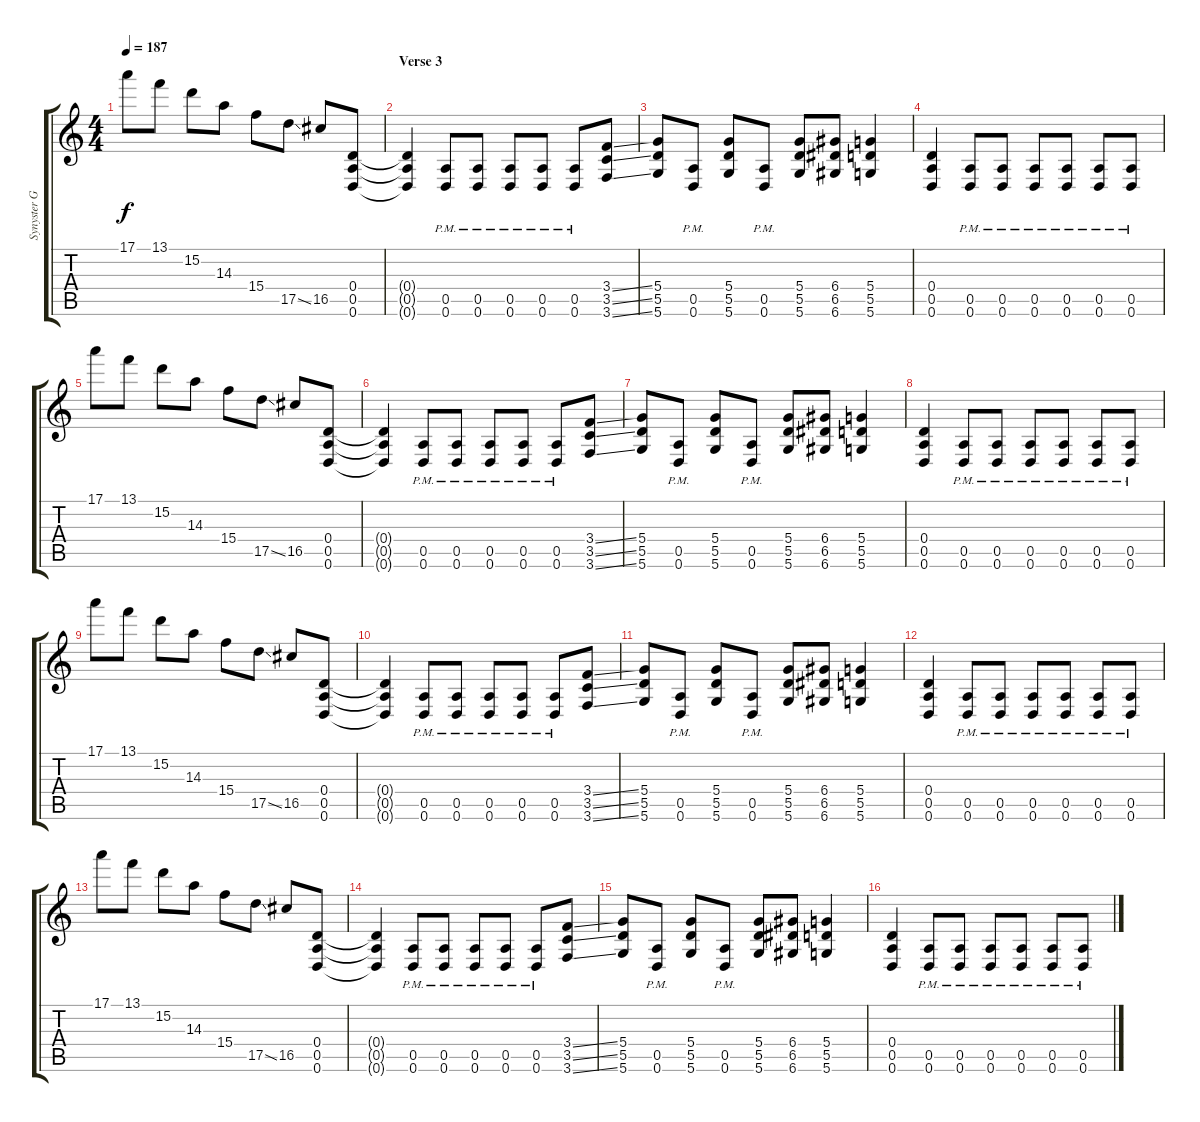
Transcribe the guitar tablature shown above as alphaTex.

\track ("Synyster Gates (Dist. Rhythm)" "Synyster G") {instrument distortionguitar}
\staff {score tabs}
\tuning (E4 B3 G3 D3 A2 D2) {hide}
\ts (4 4)
\tempo 187
\clef g2
\ks c
17.1.8{dy f} 13.1.8 15.2.8 14.3.8 15.4.8 17.5{ss}.8 16.5.8 (0.4 0.5 0.6).8 |
\section ("" "Verse 3")
(0.4{t} 0.5{t} 0.6{t}).4 (0.5{pm} 0.6{pm}).8 (0.5{pm} 0.6{pm}).8 (0.5{pm} 0.6{pm}).8 (0.5{pm} 0.6{pm}).8 (0.5{pm} 0.6{pm}).8 (3.4{ss} 3.5{ss} 3.6{ss}).8 |
(5.4 5.5 5.6).8 (0.5{pm} 0.6{pm}).8 (5.4 5.5 5.6).8 (0.5{pm} 0.6{pm}).8 (5.4 5.5 5.6).8 (6.4 6.5 6.6).8 (5.4 5.5 5.6).4 |
(0.4 0.5 0.6).4 (0.5{pm} 0.6{pm}).8 (0.5{pm} 0.6{pm}).8 (0.5{pm} 0.6{pm}).8 (0.5{pm} 0.6{pm}).8 (0.5{pm} 0.6{pm}).8 (0.5{pm} 0.6{pm}).8 |
17.1.8 13.1.8 15.2.8 14.3.8 15.4.8 17.5{ss}.8 16.5.8 (0.4 0.5 0.6).8 |
(0.4{t} 0.5{t} 0.6{t}).4 (0.5{pm} 0.6{pm}).8 (0.5{pm} 0.6{pm}).8 (0.5{pm} 0.6{pm}).8 (0.5{pm} 0.6{pm}).8 (0.5{pm} 0.6{pm}).8 (3.4{ss} 3.5{ss} 3.6{ss}).8 |
(5.4 5.5 5.6).8 (0.5{pm} 0.6{pm}).8 (5.4 5.5 5.6).8 (0.5{pm} 0.6{pm}).8 (5.4 5.5 5.6).8 (6.4 6.5 6.6).8 (5.4 5.5 5.6).4 |
(0.4 0.5 0.6).4 (0.5{pm} 0.6{pm}).8 (0.5{pm} 0.6{pm}).8 (0.5{pm} 0.6{pm}).8 (0.5{pm} 0.6{pm}).8 (0.5{pm} 0.6{pm}).8 (0.5{pm} 0.6{pm}).8 |
17.1.8 13.1.8 15.2.8 14.3.8 15.4.8 17.5{ss}.8 16.5.8 (0.4 0.5 0.6).8 |
(0.4{t} 0.5{t} 0.6{t}).4 (0.5{pm} 0.6{pm}).8 (0.5{pm} 0.6{pm}).8 (0.5{pm} 0.6{pm}).8 (0.5{pm} 0.6{pm}).8 (0.5{pm} 0.6{pm}).8 (3.4{ss} 3.5{ss} 3.6{ss}).8 |
(5.4 5.5 5.6).8 (0.5{pm} 0.6{pm}).8 (5.4 5.5 5.6).8 (0.5{pm} 0.6{pm}).8 (5.4 5.5 5.6).8 (6.4 6.5 6.6).8 (5.4 5.5 5.6).4 |
(0.4 0.5 0.6).4 (0.5{pm} 0.6{pm}).8 (0.5{pm} 0.6{pm}).8 (0.5{pm} 0.6{pm}).8 (0.5{pm} 0.6{pm}).8 (0.5{pm} 0.6{pm}).8 (0.5{pm} 0.6{pm}).8 |
17.1.8 13.1.8 15.2.8 14.3.8 15.4.8 17.5{ss}.8 16.5.8 (0.4 0.5 0.6).8 |
(0.4{t} 0.5{t} 0.6{t}).4 (0.5{pm} 0.6{pm}).8 (0.5{pm} 0.6{pm}).8 (0.5{pm} 0.6{pm}).8 (0.5{pm} 0.6{pm}).8 (0.5{pm} 0.6{pm}).8 (3.4{ss} 3.5{ss} 3.6{ss}).8 |
(5.4 5.5 5.6).8 (0.5{pm} 0.6{pm}).8 (5.4 5.5 5.6).8 (0.5{pm} 0.6{pm}).8 (5.4 5.5 5.6).8 (6.4 6.5 6.6).8 (5.4 5.5 5.6).4 |
(0.4 0.5 0.6).4 (0.5{pm} 0.6{pm}).8 (0.5{pm} 0.6{pm}).8 (0.5{pm} 0.6{pm}).8 (0.5{pm} 0.6{pm}).8 (0.5{pm} 0.6{pm}).8 (0.5{pm} 0.6{pm}).8
